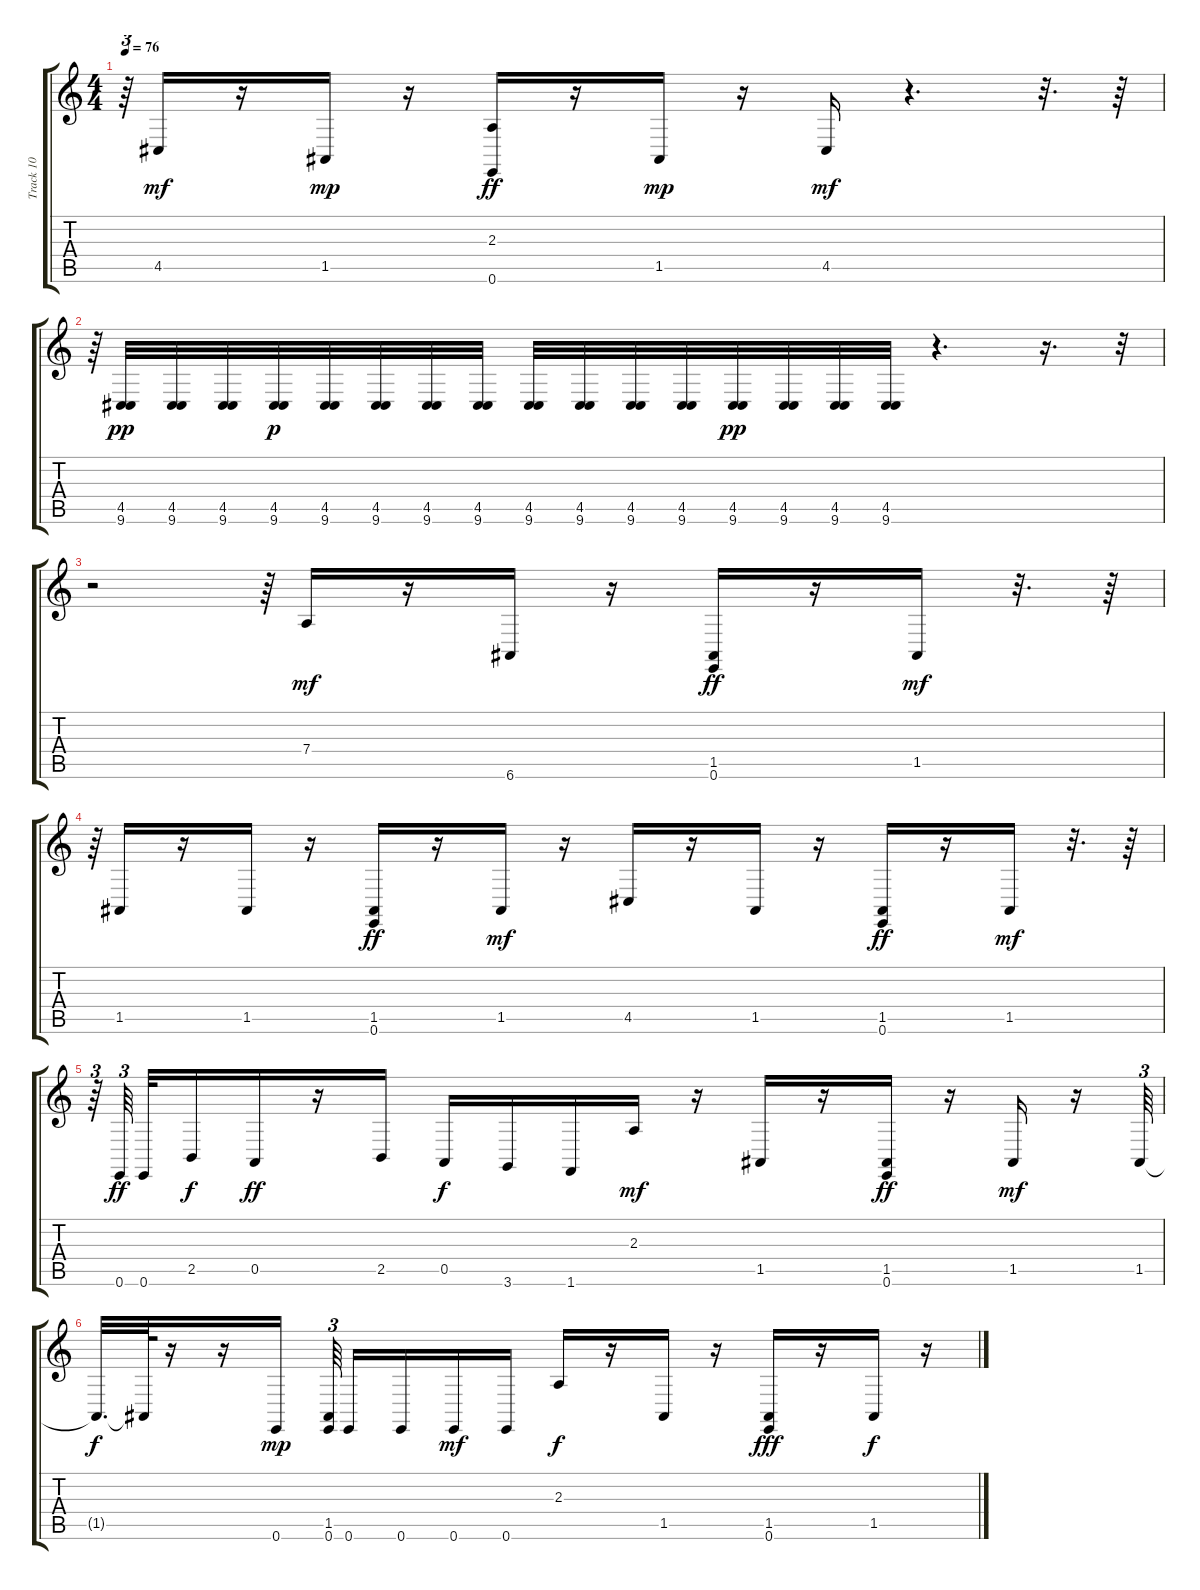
\track ("Track 10" "Track 10") {instrument celesta}
\staff {score tabs}
\tuning (E4 B3 G3 D3 A2 E2) {hide}
\ts (4 4)
\tempo 76
\clef g2
\ks c
r.64{tu (3 2) dy mp} 4.5.16{dy mf} r.16 1.5.16{dy mp} r.16 (2.3 0.6).16{dy ff} r.16 1.5.16{dy mp} r.16 4.5.16{dy mf} r.4{d} r.32{d} r.64 |
r.64{tu (3 2)} (4.5 9.6).32{dy pp} (4.5 9.6).32 (4.5 9.6).32 (4.5 9.6).32{dy p} (4.5 9.6).32 (4.5 9.6).32 (4.5 9.6).32 (4.5 9.6).32 (4.5 9.6).32 (4.5 9.6).32 (4.5 9.6).32 (4.5 9.6).32 (4.5 9.6).32{dy pp} (4.5 9.6).32 (4.5 9.6).32 (4.5 9.6).32 r.4{d} r.16{d} r.32{tu (3 2)} |
r.2 r.64{tu (3 2)} 7.4.16{dy mf} r.16 6.6.16 r.16 (1.5 0.6).16{dy ff} r.16 1.5.16{dy mf} r.32{d} r.64 |
r.64{tu (3 2)} 1.5.16 r.16 1.5.16 r.16 (1.5 0.6).16{dy ff} r.16 1.5.16{dy mf} r.16 4.5.16 r.16 1.5.16 r.16 (1.5 0.6).16{dy ff} r.16 1.5.16{dy mf} r.32{d} r.64 |
r.64{tu (3 2)} 0.6.64{tu (3 2) dy ff} 0.6.32 2.5.16{dy f} 0.5.16{dy ff} r.16 2.5.16 0.5.16{dy f} 3.6.16 1.6.16 2.3.16{dy mf} r.16 1.5.16 r.16 (1.5 0.6).16{dy ff} r.16 1.5.16{dy mf} r.16 1.5.64{tu (3 2)} |
1.5{t}.32{d dy f} 1.5{t}.64 r.16 r.16 0.6.16{dy mp} (1.5 0.6).64{tu (3 2)} 0.6.16 0.6.16 0.6.16{dy mf} 0.6.16 2.3.16{dy f} r.16 1.5.16 r.16 (1.5 0.6).16{dy fff} r.16 1.5.16{dy f} r.16
